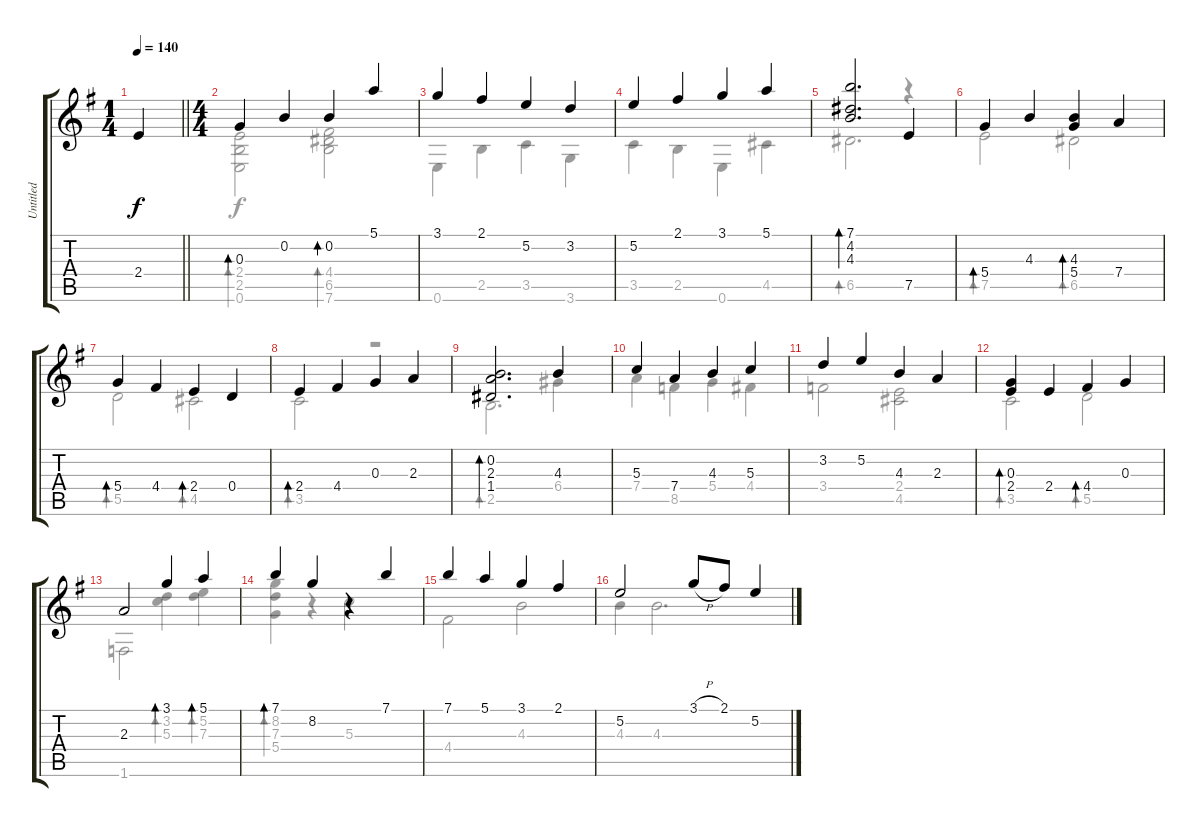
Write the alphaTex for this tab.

\track ("Untitled" "Untitled") {instrument acousticguitarsteel}
\staff {score tabs}
\tuning (E4 B3 G3 D3 A2 E2) {hide}
\voice
\ts (1 4)
\tempo 140
\clef g2
\barLineRight lightlight
\ks g
2.4.4{dy f instrument acousticguitarsteel} |
\ts (4 4)
0.3.4{bd 30} 0.2.4 0.2.4{bd 30} 5.1.4 |
3.1.4 2.1.4 5.2.4 3.2.4 |
5.2.4 2.1.4 3.1.4 5.1.4 |
(7.1 4.2 4.3).2{d bd 30} 7.5.4 |
5.4.4{bd 30} 4.3.4 (4.3 5.4).4{bd 30} 7.4.4 |
5.4.4{bd 30} 4.4.4 2.4.4{bd 30} 0.4.4 |
2.4.4{bd 30} 4.4.4 0.3.4 2.3.4 |
(0.2 2.3 1.4).2{d bd 30} 4.3.4 |
5.3.4 7.4.4 4.3.4 5.3.4 |
3.2.4 5.2.4 4.3.4 2.3.4 |
(0.3 2.4).4{bd 30} 2.4.4 4.4.4{bd 30} 0.3.4 |
2.3.2 3.1.4{bd 30} 5.1.4{bd 30} |
7.1.4{bd 30} 8.2.4 r.4 7.1.4 |
7.1.4 5.1.4 3.1.4 2.1.4 |
5.2.2 3.1{h}.8 2.1.8 5.2.4
\voice
\clef g2
\ottava regular
\simile none
\barLineRight lightlight
\ks g
|
(2.4 2.5 0.6).2{bd 30} (4.4 6.5 7.6).2{bd 30} |
0.6.4 2.5.4 3.5.4 3.6.4 |
3.5.4 2.5.4 0.6.4 4.5.4 |
6.5.2{d bd 30} r.4 |
7.5.2{bd 30} 6.5.2{bd 30} |
5.5.2{bd 30} 4.5.2{bd 30} |
3.5.2{bd 30} r.2 |
2.5.2{d bd 30} 6.4.4 |
7.4.4 8.5.4 5.4.4 4.4.4 |
3.4.2 (2.4 4.5).2 |
3.5.2{bd 30} 5.5.2{bd 30} |
1.6.2 (3.2 5.3).4{bd 30} (5.2 7.3).4{bd 30} |
(8.2 7.3 5.4).4{bd 30} r.4 5.3.2 |
4.4.2 4.3.2 |
4.3.4 4.3.2{d}
